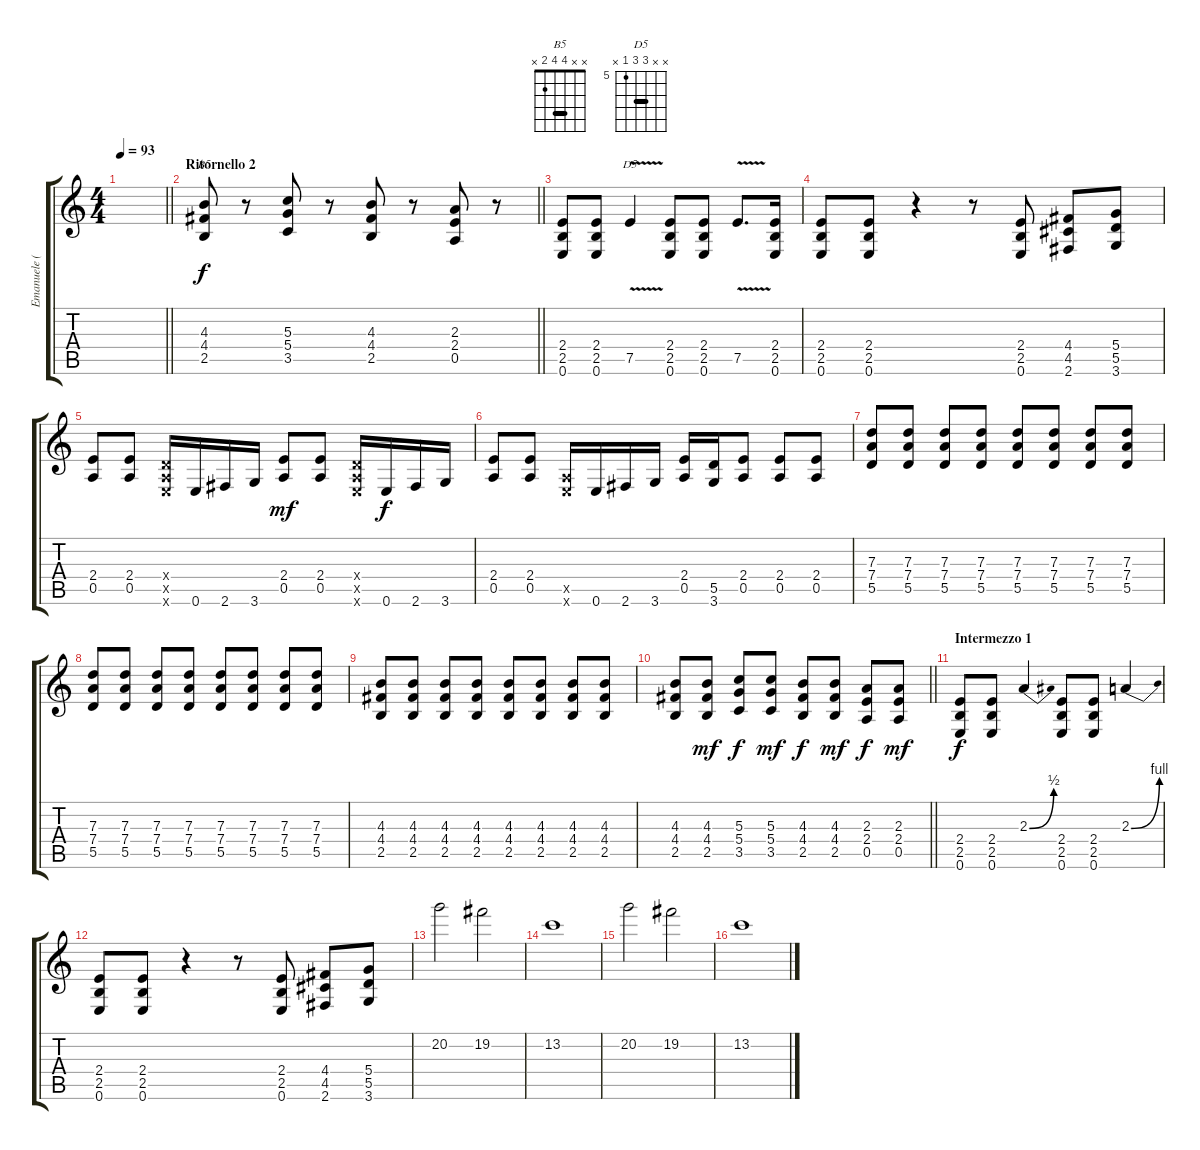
\track ("Emanuele (Chitarra 1)" "Emanuele (") {instrument distortionguitar}
\staff {score tabs}
\tuning (E4 B3 G3 D3 A2 E2) {hide}
\chord ("B5" x x 4 4 2 x) {barre 4}
\chord ("D5" x x 7 7 5 x) {firstfret 5 barre 7}
\ts (4 4)
\tempo 93
\clef g2
\barLineRight lightlight
\ks c
|
\section ("" "Ritornello 2")
\barLineRight lightlight
(4.3 4.4 2.5).8{ch "B5" dy f} r.8 (5.3 5.4 3.5).8 r.8 (4.3 4.4 2.5).8 r.8 (2.3 2.4 0.5).8 r.8 |
(2.4 2.5 0.6).8 (2.4 2.5 0.6).8 7.5{v}.4{ch "D5"} (2.4 2.5 0.6).8 (2.4 2.5 0.6).8 7.5{v}.8{d} (2.4 2.5 0.6).16 |
(2.4 2.5 0.6).8 (2.4 2.5 0.6).8 r.4 r.8 (2.4 2.5 0.6).8 (4.4 4.5 2.6).8 (5.4 5.5 3.6).8 |
(2.4 0.5).8 (2.4 0.5).8 (0.4{x} 0.5{x} 0.6{x}).16 0.6.16 2.6.16 3.6.16 (2.4 0.5).8{dy mf} (2.4 0.5).8 (0.4{x} 0.5{x} 0.6{x}).16 0.6.16{dy f} 2.6.16 3.6.16 |
(2.4 0.5).8 (2.4 0.5).8 (0.5{x} 0.6{x}).16 0.6.16 2.6.16 3.6.16 (2.4 0.5).16 (5.5 3.6).16 (2.4 0.5).8 (2.4 0.5).8 (2.4 0.5).8 |
(7.3 7.4 5.5).8 (7.3 7.4 5.5).8 (7.3 7.4 5.5).8 (7.3 7.4 5.5).8 (7.3 7.4 5.5).8 (7.3 7.4 5.5).8 (7.3 7.4 5.5).8 (7.3 7.4 5.5).8 |
(7.3 7.4 5.5).8 (7.3 7.4 5.5).8 (7.3 7.4 5.5).8 (7.3 7.4 5.5).8 (7.3 7.4 5.5).8 (7.3 7.4 5.5).8 (7.3 7.4 5.5).8 (7.3 7.4 5.5).8 |
(4.3 4.4 2.5).8 (4.3 4.4 2.5).8 (4.3 4.4 2.5).8 (4.3 4.4 2.5).8 (4.3 4.4 2.5).8 (4.3 4.4 2.5).8 (4.3 4.4 2.5).8 (4.3 4.4 2.5).8 |
\barLineRight lightlight
(4.3 4.4 2.5).8 (4.3 4.4 2.5).8{dy mf} (5.3 5.4 3.5).8{dy f} (5.3 5.4 3.5).8{dy mf} (4.3 4.4 2.5).8{dy f} (4.3 4.4 2.5).8{dy mf} (2.3 2.4 0.5).8{dy f} (2.3 2.4 0.5).8{dy mf} |
\section ("" "Intermezzo 1")
(2.4 2.5 0.6).8{dy f volume 10 instrument distortionguitar} (2.4 2.5 0.6).8 2.3{be (bend 0 0 60 2)}.4 (2.4 2.5 0.6).8 (2.4 2.5 0.6).8 2.3{be (bend 0 0 60 4)}.4 |
(2.4 2.5 0.6).8 (2.4 2.5 0.6).8 r.4 r.8 (2.4 2.5 0.6).8 (4.4 4.5 2.6).8 (5.4 5.5 3.6).8 |
20.2.2{volume 16 instrument recorder} 19.2.2 |
13.2.1 |
20.2.2 19.2.2 |
13.2.1
